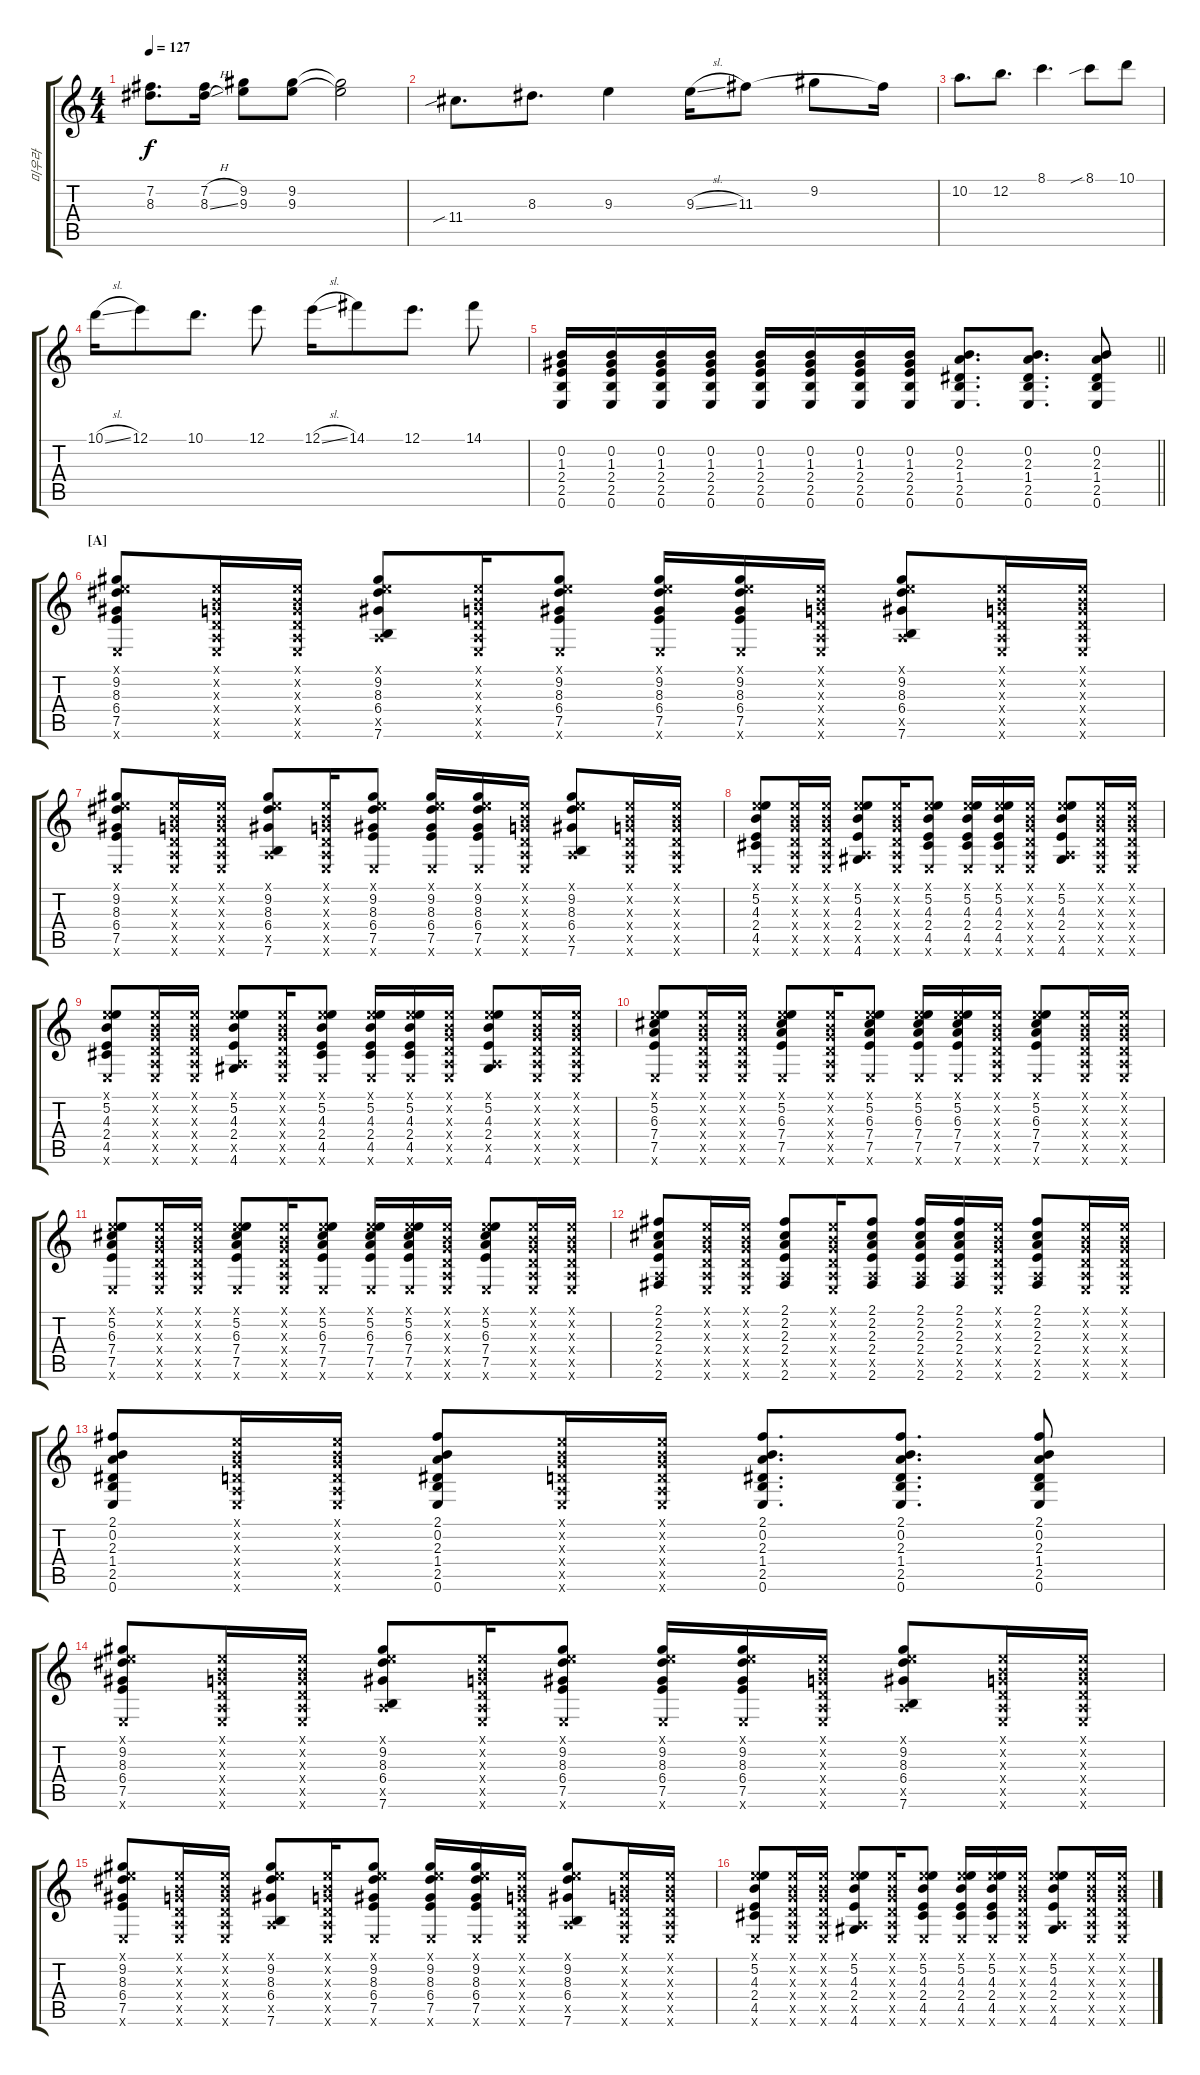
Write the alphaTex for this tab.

\track ("미우라" "미우라") {instrument acousticguitarsteel}
\staff {score tabs}
\tuning (E4 B3 G3 D3 A2 E2) {hide}
\ts (4 4)
\tempo 127
\clef g2
\ks c
(7.2 8.3).8{d dy f} (7.2{h} 8.3{sl}).16 (9.2 9.3).8 (9.2 9.3).8 (9.2{t} 9.3{t}).2 |
11.4{sib}.8{d} 8.3.8{d} 9.3.4 9.3{sl}.16 11.3.8 9.2.8 11.3{t}.16 |
10.2.8{d} 12.2.8{d} 8.1.4{d} 8.1{sib}.8 10.1.8 |
10.1{sl}.16 12.1.8 10.1.8{d} 12.1.8 12.1{sl}.16 14.1.8 12.1.8{d} 14.1.8 |
\barLineRight lightlight
(0.2 1.3 2.4 2.5 0.6).16 (0.2 1.3 2.4 2.5 0.6).16 (0.2 1.3 2.4 2.5 0.6).16 (0.2 1.3 2.4 2.5 0.6).16 (0.2 1.3 2.4 2.5 0.6).16 (0.2 1.3 2.4 2.5 0.6).16 (0.2 1.3 2.4 2.5 0.6).16 (0.2 1.3 2.4 2.5 0.6).16 (0.2 2.3 1.4 2.5 0.6).8{d} (0.2 2.3 1.4 2.5 0.6).8{d} (0.2 2.3 1.4 2.5 0.6).8 |
\section ("" "[A]")
(0.1{x} 9.2 8.3 6.4 7.5 0.6{x}).8 (0.1{x} 0.2{x} 0.3{x} 0.4{x} 0.5{x} 0.6{x}).16 (0.1{x} 0.2{x} 0.3{x} 0.4{x} 0.5{x} 0.6{x}).16 (0.1{x} 9.2 8.3 6.4 0.5{x} 7.6).8 (0.1{x} 0.2{x} 0.3{x} 0.4{x} 0.5{x} 0.6{x}).16 (0.1{x} 9.2 8.3 6.4 7.5 0.6{x}).8 (0.1{x} 9.2 8.3 6.4 7.5 0.6{x}).16 (0.1{x} 9.2 8.3 6.4 7.5 0.6{x}).16 (0.1{x} 0.2{x} 0.3{x} 0.4{x} 0.5{x} 0.6{x}).16 (0.1{x} 9.2 8.3 6.4 0.5{x} 7.6).8 (0.1{x} 0.2{x} 0.3{x} 0.4{x} 0.5{x} 0.6{x}).16 (0.1{x} 0.2{x} 0.3{x} 0.4{x} 0.5{x} 0.6{x}).16 |
(0.1{x} 9.2 8.3 6.4 7.5 0.6{x}).8 (0.1{x} 0.2{x} 0.3{x} 0.4{x} 0.5{x} 0.6{x}).16 (0.1{x} 0.2{x} 0.3{x} 0.4{x} 0.5{x} 0.6{x}).16 (0.1{x} 9.2 8.3 6.4 0.5{x} 7.6).8 (0.1{x} 0.2{x} 0.3{x} 0.4{x} 0.5{x} 0.6{x}).16 (0.1{x} 9.2 8.3 6.4 7.5 0.6{x}).8 (0.1{x} 9.2 8.3 6.4 7.5 0.6{x}).16 (0.1{x} 9.2 8.3 6.4 7.5 0.6{x}).16 (0.1{x} 0.2{x} 0.3{x} 0.4{x} 0.5{x} 0.6{x}).16 (0.1{x} 9.2 8.3 6.4 0.5{x} 7.6).8 (0.1{x} 0.2{x} 0.3{x} 0.4{x} 0.5{x} 0.6{x}).16 (0.1{x} 0.2{x} 0.3{x} 0.4{x} 0.5{x} 0.6{x}).16 |
(0.1{x} 5.2 4.3 2.4 4.5 0.6{x}).8 (0.1{x} 0.2{x} 0.3{x} 0.4{x} 0.5{x} 0.6{x}).16 (0.1{x} 0.2{x} 0.3{x} 0.4{x} 0.5{x} 0.6{x}).16 (0.1{x} 5.2 4.3 2.4 0.5{x} 4.6).8 (0.1{x} 0.2{x} 0.3{x} 0.4{x} 0.5{x} 0.6{x}).16 (0.1{x} 5.2 4.3 2.4 4.5 0.6{x}).8 (0.1{x} 5.2 4.3 2.4 4.5 0.6{x}).16 (0.1{x} 5.2 4.3 2.4 4.5 0.6{x}).16 (0.1{x} 0.2{x} 0.3{x} 0.4{x} 0.5{x} 0.6{x}).16 (0.1{x} 5.2 4.3 2.4 0.5{x} 4.6).8 (0.1{x} 0.2{x} 0.3{x} 0.4{x} 0.5{x} 0.6{x}).16 (0.1{x} 0.2{x} 0.3{x} 0.4{x} 0.5{x} 0.6{x}).16 |
(0.1{x} 5.2 4.3 2.4 4.5 0.6{x}).8 (0.1{x} 0.2{x} 0.3{x} 0.4{x} 0.5{x} 0.6{x}).16 (0.1{x} 0.2{x} 0.3{x} 0.4{x} 0.5{x} 0.6{x}).16 (0.1{x} 5.2 4.3 2.4 0.5{x} 4.6).8 (0.1{x} 0.2{x} 0.3{x} 0.4{x} 0.5{x} 0.6{x}).16 (0.1{x} 5.2 4.3 2.4 4.5 0.6{x}).8 (0.1{x} 5.2 4.3 2.4 4.5 0.6{x}).16 (0.1{x} 5.2 4.3 2.4 4.5 0.6{x}).16 (0.1{x} 0.2{x} 0.3{x} 0.4{x} 0.5{x} 0.6{x}).16 (0.1{x} 5.2 4.3 2.4 0.5{x} 4.6).8 (0.1{x} 0.2{x} 0.3{x} 0.4{x} 0.5{x} 0.6{x}).16 (0.1{x} 0.2{x} 0.3{x} 0.4{x} 0.5{x} 0.6{x}).16 |
(0.1{x} 5.2 6.3 7.4 7.5 0.6{x}).8 (0.1{x} 0.2{x} 0.3{x} 0.4{x} 0.5{x} 0.6{x}).16 (0.1{x} 0.2{x} 0.3{x} 0.4{x} 0.5{x} 0.6{x}).16 (0.1{x} 5.2 6.3 7.4 7.5 0.6{x}).8 (0.1{x} 0.2{x} 0.3{x} 0.4{x} 0.5{x} 0.6{x}).16 (0.1{x} 5.2 6.3 7.4 7.5 0.6{x}).8 (0.1{x} 5.2 6.3 7.4 7.5 0.6{x}).16 (0.1{x} 5.2 6.3 7.4 7.5 0.6{x}).16 (0.1{x} 0.2{x} 0.3{x} 0.4{x} 0.5{x} 0.6{x}).16 (0.1{x} 5.2 6.3 7.4 7.5 0.6{x}).8 (0.1{x} 0.2{x} 0.3{x} 0.4{x} 0.5{x} 0.6{x}).16 (0.1{x} 0.2{x} 0.3{x} 0.4{x} 0.5{x} 0.6{x}).16 |
(0.1{x} 5.2 6.3 7.4 7.5 0.6{x}).8 (0.1{x} 0.2{x} 0.3{x} 0.4{x} 0.5{x} 0.6{x}).16 (0.1{x} 0.2{x} 0.3{x} 0.4{x} 0.5{x} 0.6{x}).16 (0.1{x} 5.2 6.3 7.4 7.5 0.6{x}).8 (0.1{x} 0.2{x} 0.3{x} 0.4{x} 0.5{x} 0.6{x}).16 (0.1{x} 5.2 6.3 7.4 7.5 0.6{x}).8 (0.1{x} 5.2 6.3 7.4 7.5 0.6{x}).16 (0.1{x} 5.2 6.3 7.4 7.5 0.6{x}).16 (0.1{x} 0.2{x} 0.3{x} 0.4{x} 0.5{x} 0.6{x}).16 (0.1{x} 5.2 6.3 7.4 7.5 0.6{x}).8 (0.1{x} 0.2{x} 0.3{x} 0.4{x} 0.5{x} 0.6{x}).16 (0.1{x} 0.2{x} 0.3{x} 0.4{x} 0.5{x} 0.6{x}).16 |
(2.1 2.2 2.3 2.4 0.5{x} 2.6).8 (0.1{x} 0.2{x} 0.3{x} 0.4{x} 0.5{x} 0.6{x}).16 (0.1{x} 0.2{x} 0.3{x} 0.4{x} 0.5{x} 0.6{x}).16 (2.1 2.2 2.3 2.4 0.5{x} 2.6).8 (0.1{x} 0.2{x} 0.3{x} 0.4{x} 0.5{x} 0.6{x}).16 (2.1 2.2 2.3 2.4 0.5{x} 2.6).8 (2.1 2.2 2.3 2.4 0.5{x} 2.6).16 (2.1 2.2 2.3 2.4 0.5{x} 2.6).16 (0.1{x} 0.2{x} 0.3{x} 0.4{x} 0.5{x} 0.6{x}).16 (2.1 2.2 2.3 2.4 0.5{x} 2.6).8 (0.1{x} 0.2{x} 0.3{x} 0.4{x} 0.5{x} 0.6{x}).16 (0.1{x} 0.2{x} 0.3{x} 0.4{x} 0.5{x} 0.6{x}).16 |
(2.1 0.2 2.3 1.4 2.5 0.6).8 (0.1{x} 0.2{x} 0.3{x} 0.4{x} 0.5{x} 0.6{x}).16 (0.1{x} 0.2{x} 0.3{x} 0.4{x} 0.5{x} 0.6{x}).16 (2.1 0.2 2.3 1.4 2.5 0.6).8 (0.1{x} 0.2{x} 0.3{x} 0.4{x} 0.5{x} 0.6{x}).16 (0.1{x} 0.2{x} 0.3{x} 0.4{x} 0.5{x} 0.6{x}).16 (2.1 0.2 2.3 1.4 2.5 0.6).8{d} (2.1 0.2 2.3 1.4 2.5 0.6).8{d} (2.1 0.2 2.3 1.4 2.5 0.6).8 |
(0.1{x} 9.2 8.3 6.4 7.5 0.6{x}).8 (0.1{x} 0.2{x} 0.3{x} 0.4{x} 0.5{x} 0.6{x}).16 (0.1{x} 0.2{x} 0.3{x} 0.4{x} 0.5{x} 0.6{x}).16 (0.1{x} 9.2 8.3 6.4 0.5{x} 7.6).8 (0.1{x} 0.2{x} 0.3{x} 0.4{x} 0.5{x} 0.6{x}).16 (0.1{x} 9.2 8.3 6.4 7.5 0.6{x}).8 (0.1{x} 9.2 8.3 6.4 7.5 0.6{x}).16 (0.1{x} 9.2 8.3 6.4 7.5 0.6{x}).16 (0.1{x} 0.2{x} 0.3{x} 0.4{x} 0.5{x} 0.6{x}).16 (0.1{x} 9.2 8.3 6.4 0.5{x} 7.6).8 (0.1{x} 0.2{x} 0.3{x} 0.4{x} 0.5{x} 0.6{x}).16 (0.1{x} 0.2{x} 0.3{x} 0.4{x} 0.5{x} 0.6{x}).16 |
(0.1{x} 9.2 8.3 6.4 7.5 0.6{x}).8 (0.1{x} 0.2{x} 0.3{x} 0.4{x} 0.5{x} 0.6{x}).16 (0.1{x} 0.2{x} 0.3{x} 0.4{x} 0.5{x} 0.6{x}).16 (0.1{x} 9.2 8.3 6.4 0.5{x} 7.6).8 (0.1{x} 0.2{x} 0.3{x} 0.4{x} 0.5{x} 0.6{x}).16 (0.1{x} 9.2 8.3 6.4 7.5 0.6{x}).8 (0.1{x} 9.2 8.3 6.4 7.5 0.6{x}).16 (0.1{x} 9.2 8.3 6.4 7.5 0.6{x}).16 (0.1{x} 0.2{x} 0.3{x} 0.4{x} 0.5{x} 0.6{x}).16 (0.1{x} 9.2 8.3 6.4 0.5{x} 7.6).8 (0.1{x} 0.2{x} 0.3{x} 0.4{x} 0.5{x} 0.6{x}).16 (0.1{x} 0.2{x} 0.3{x} 0.4{x} 0.5{x} 0.6{x}).16 |
(0.1{x} 5.2 4.3 2.4 4.5 0.6{x}).8 (0.1{x} 0.2{x} 0.3{x} 0.4{x} 0.5{x} 0.6{x}).16 (0.1{x} 0.2{x} 0.3{x} 0.4{x} 0.5{x} 0.6{x}).16 (0.1{x} 5.2 4.3 2.4 0.5{x} 4.6).8 (0.1{x} 0.2{x} 0.3{x} 0.4{x} 0.5{x} 0.6{x}).16 (0.1{x} 5.2 4.3 2.4 4.5 0.6{x}).8 (0.1{x} 5.2 4.3 2.4 4.5 0.6{x}).16 (0.1{x} 5.2 4.3 2.4 4.5 0.6{x}).16 (0.1{x} 0.2{x} 0.3{x} 0.4{x} 0.5{x} 0.6{x}).16 (0.1{x} 5.2 4.3 2.4 0.5{x} 4.6).8 (0.1{x} 0.2{x} 0.3{x} 0.4{x} 0.5{x} 0.6{x}).16 (0.1{x} 0.2{x} 0.3{x} 0.4{x} 0.5{x} 0.6{x}).16
